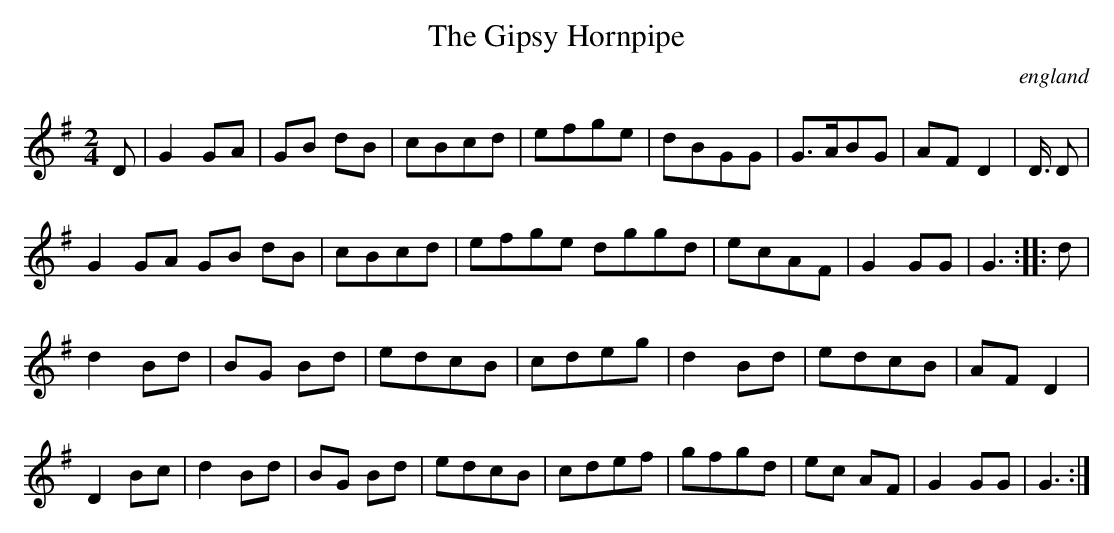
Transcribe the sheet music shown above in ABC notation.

X:1
T:The Gipsy Hornpipe
O:england
M:2/4
K:G
L:1/8
D|G2 GA|GB dB|cBcd|efge|dBGG|G>ABG|AF D2|D3/4 D|
G2 GA GB dB|cBcd|efge dggd|ecAF|G2 GG|G3::d|
d2 Bd|BG Bd|edcB|cdeg|d2 Bd|edcB|AF D2|
D2 Bc|d2 Bd|BG Bd|edcB|cdef|gfgd|ec AF|G2 GG|G3:|
